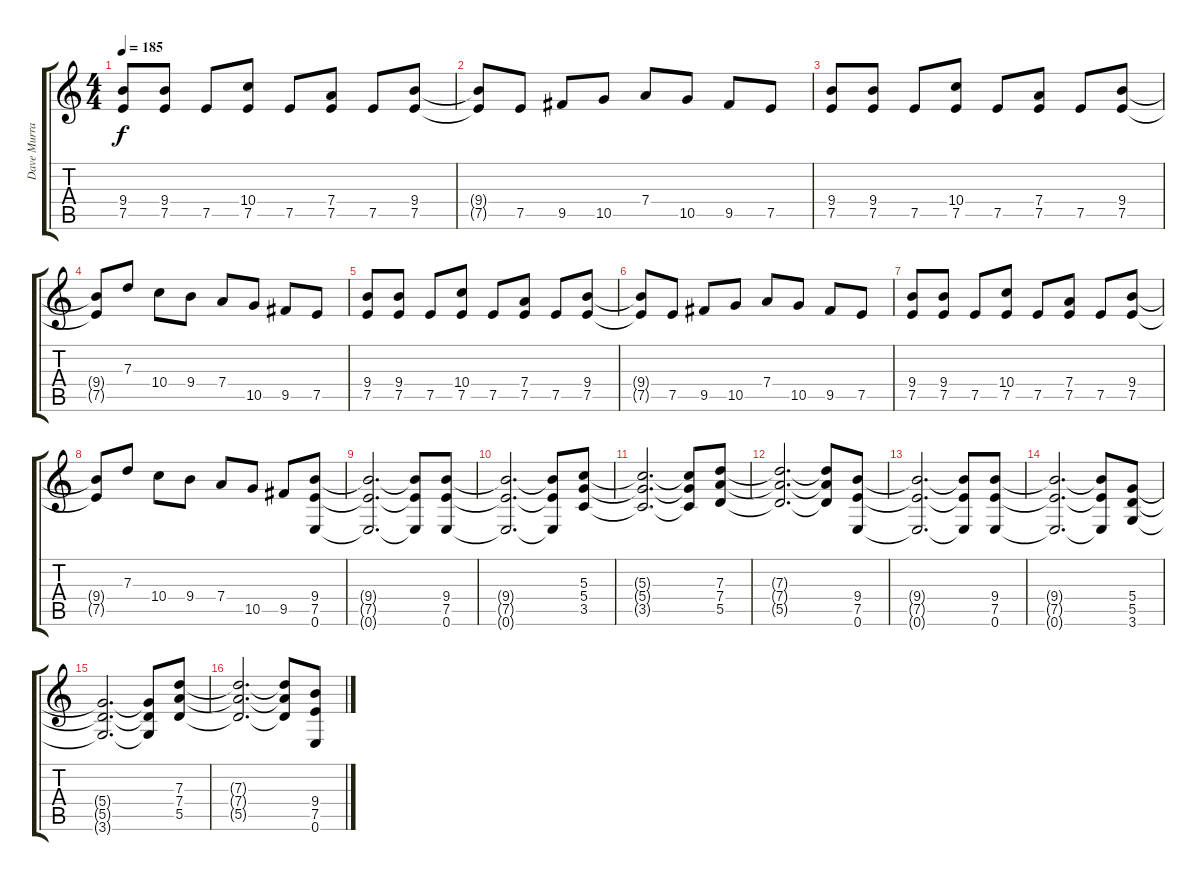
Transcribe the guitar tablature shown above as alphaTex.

\track ("Dave Murray" "Dave Murra") {instrument distortionguitar}
\staff {score tabs}
\tuning (E4 B3 G3 D3 A2 E2) {hide}
\ts (4 4)
\tempo 185
\clef g2
\ks c
(9.4 7.5).8{dy f instrument distortionguitar} (9.4 7.5).8 7.5.8 (10.4 7.5).8 7.5.8 (7.4 7.5).8 7.5.8 (9.4 7.5).8 |
(9.4{t} 7.5{t}).8 7.5.8 9.5.8 10.5.8 7.4.8 10.5.8 9.5.8 7.5.8 |
(9.4 7.5).8 (9.4 7.5).8 7.5.8 (10.4 7.5).8 7.5.8 (7.4 7.5).8 7.5.8 (9.4 7.5).8 |
(9.4{t} 7.5{t}).8 7.3.8 10.4.8 9.4.8 7.4.8 10.5.8 9.5.8 7.5.8 |
(9.4 7.5).8 (9.4 7.5).8 7.5.8 (10.4 7.5).8 7.5.8 (7.4 7.5).8 7.5.8 (9.4 7.5).8 |
(9.4{t} 7.5{t}).8 7.5.8 9.5.8 10.5.8 7.4.8 10.5.8 9.5.8 7.5.8 |
(9.4 7.5).8 (9.4 7.5).8 7.5.8 (10.4 7.5).8 7.5.8 (7.4 7.5).8 7.5.8 (9.4 7.5).8 |
(9.4{t} 7.5{t}).8 7.3.8 10.4.8 9.4.8 7.4.8 10.5.8 9.5.8 (9.4 7.5 0.6).8 |
(9.4{t} 7.5{t} 0.6{t}).2{d} (9.4{t} 7.5{t} 0.6{t}).8 (9.4 7.5 0.6).8 |
(9.4{t} 7.5{t} 0.6{t}).2{d} (9.4{t} 7.5{t} 0.6{t}).8 (5.3 5.4 3.5).8 |
(5.3{t} 5.4{t} 3.5{t}).2{d} (5.3{t} 5.4{t} 3.5{t}).8 (7.3 7.4 5.5).8 |
(7.3{t} 7.4{t} 5.5{t}).2{d} (7.3{t} 7.4{t} 5.5{t}).8 (9.4 7.5 0.6).8 |
(9.4{t} 7.5{t} 0.6{t}).2{d} (9.4{t} 7.5{t} 0.6{t}).8 (9.4 7.5 0.6).8 |
(9.4{t} 7.5{t} 0.6{t}).2{d} (9.4{t} 7.5{t} 0.6{t}).8 (5.4 5.5 3.6).8 |
(5.4{t} 5.5{t} 3.6{t}).2{d} (5.4{t} 5.5{t} 3.6{t}).8 (7.3 7.4 5.5).8 |
(7.3{t} 7.4{t} 5.5{t}).2{d} (7.3{t} 7.4{t} 5.5{t}).8 (9.4 7.5 0.6).8
